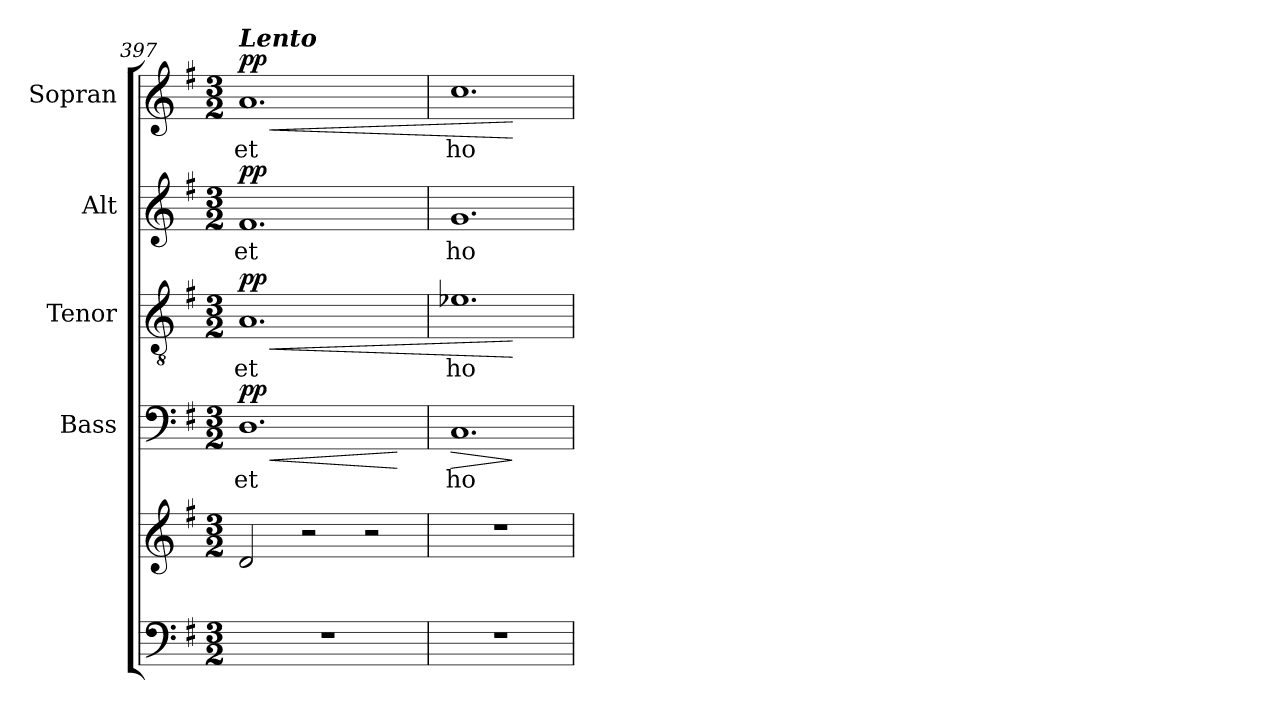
**kern	**kern	**kern	**text	**dynam	**kern	**text	**dynam	**kern	**text	**dynam	**kern	**text	**dynam
*part5	*part5	*part4	*part4	*part4	*part3	*part3	*part3	*part2	*part2	*part2	*part1	*part1	*part1
*staff6	*staff5	*staff4	*staff4	*staff4	*staff3	*staff3	*staff3	*staff2	*staff2	*staff2	*staff1	*staff1	*staff1
*	*	*I"Bass	*	*	*I"Tenor	*	*	*I"Alt	*	*	*I"Sopran	*	*
*	*	*I'B.	*	*	*I'T.	*	*	*I'A.	*	*	*I'S.	*	*
*clefF4	*clefG2	*clefF4	*	*	*clefGv2	*	*	*clefG2	*	*	*clefG2	*	*
*k[f#]	*k[f#]	*k[f#]	*	*	*k[f#]	*	*	*k[f#]	*	*	*k[f#]	*	*
*G:	*G:	*G:	*	*	*G:	*	*	*G:	*	*	*G:	*	*
*M3/2	*M3/2	*M3/2	*	*	*M3/2	*	*	*M3/2	*	*	*M3/2	*	*
=397	=397	=397	=397	=397	=397	=397	=397	=397	=397	=397	=397	=397	=397
!	!	!	!	!	!	!	!	!	!	!	!LO:TX:a:Bi:t=Lento	!	!
!	!	!	!LO:LY:b	!LO:HP:b	!	!LO:LY:b	!LO:HP:b	!	!LO:LY:b	!	!	!LO:LY:b	!LO:HP:b
!	!	!	!	!LO:DY:n=1:a	!	!	!LO:DY:n=1:a	!	!	!LO:DY:a	!	!	!LO:DY:n=1:a
1.r	2d/	1.D	et	< pp	1.A	et	< pp	1.f#	et	pp	1.a	et	< pp
.	2r	.	.	.	.	.	.	.	.	.	.	.	.
.	2r	.	.	.	.	.	.	.	.	.	.	.	.
.	.	.	.	[	.	.	.	.	.	.	.	.	.
=398	=398	=398	=398	=398	=398	=398	=398	=398	=398	=398	=398	=398	=398
!	!	!	!LO:LY:b	!LO:HP:b	!	!LO:LY:b	!	!	!LO:LY:b	!	!	!LO:LY:b	!
1.r	1.r	1.C	ho-	>	1.e-X	ho-	.	1.g	ho-	.	1.cc	ho-	.
.	.	.	.	]	.	.	[	.	.	.	.	.	[
=	=	=	=	=	=	=	=	=	=	=	=	=	=
*-	*-	*-	*-	*-	*-	*-	*-	*-	*-	*-	*-	*-	*-
